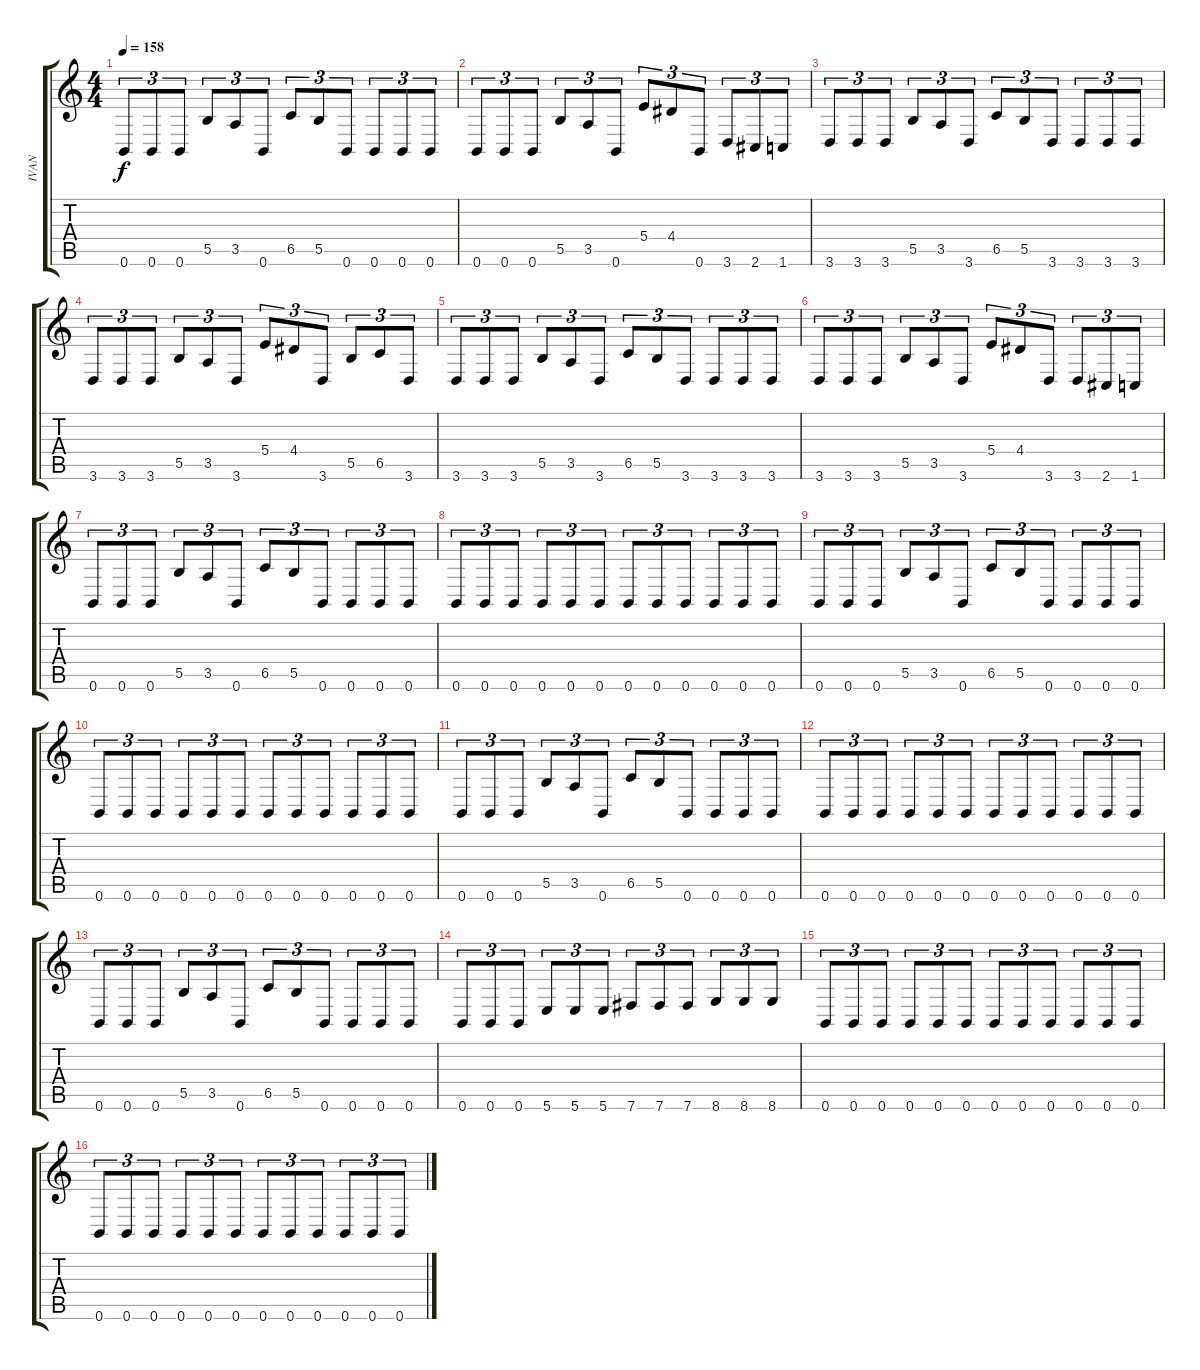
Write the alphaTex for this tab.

\track ("IVAN" "IVAN") {instrument distortionguitar}
\staff {score tabs}
\tuning (Db4 Ab3 E3 B2 Gb2 B1) {hide}
\ts (4 4)
\tempo 158
\clef g2
\ks c
0.6.8{tu (3 2) dy f} 0.6.8{tu (3 2)} 0.6.8{tu (3 2)} 5.5.8{tu (3 2)} 3.5.8{tu (3 2)} 0.6.8{tu (3 2)} 6.5.8{tu (3 2)} 5.5.8{tu (3 2)} 0.6.8{tu (3 2)} 0.6.8{tu (3 2)} 0.6.8{tu (3 2)} 0.6.8{tu (3 2)} |
0.6.8{tu (3 2)} 0.6.8{tu (3 2)} 0.6.8{tu (3 2)} 5.5.8{tu (3 2)} 3.5.8{tu (3 2)} 0.6.8{tu (3 2)} 5.4.8{tu (3 2)} 4.4.8{tu (3 2)} 0.6.8{tu (3 2)} 3.6.8{tu (3 2)} 2.6.8{tu (3 2)} 1.6.8{tu (3 2)} |
3.6.8{tu (3 2)} 3.6.8{tu (3 2)} 3.6.8{tu (3 2)} 5.5.8{tu (3 2)} 3.5.8{tu (3 2)} 3.6.8{tu (3 2)} 6.5.8{tu (3 2)} 5.5.8{tu (3 2)} 3.6.8{tu (3 2)} 3.6.8{tu (3 2)} 3.6.8{tu (3 2)} 3.6.8{tu (3 2)} |
3.6.8{tu (3 2)} 3.6.8{tu (3 2)} 3.6.8{tu (3 2)} 5.5.8{tu (3 2)} 3.5.8{tu (3 2)} 3.6.8{tu (3 2)} 5.4.8{tu (3 2)} 4.4.8{tu (3 2)} 3.6.8{tu (3 2)} 5.5.8{tu (3 2)} 6.5.8{tu (3 2)} 3.6.8{tu (3 2)} |
3.6.8{tu (3 2)} 3.6.8{tu (3 2)} 3.6.8{tu (3 2)} 5.5.8{tu (3 2)} 3.5.8{tu (3 2)} 3.6.8{tu (3 2)} 6.5.8{tu (3 2)} 5.5.8{tu (3 2)} 3.6.8{tu (3 2)} 3.6.8{tu (3 2)} 3.6.8{tu (3 2)} 3.6.8{tu (3 2)} |
3.6.8{tu (3 2)} 3.6.8{tu (3 2)} 3.6.8{tu (3 2)} 5.5.8{tu (3 2)} 3.5.8{tu (3 2)} 3.6.8{tu (3 2)} 5.4.8{tu (3 2)} 4.4.8{tu (3 2)} 3.6.8{tu (3 2)} 3.6.8{tu (3 2)} 2.6.8{tu (3 2)} 1.6.8{tu (3 2)} |
0.6.8{tu (3 2)} 0.6.8{tu (3 2)} 0.6.8{tu (3 2)} 5.5.8{tu (3 2)} 3.5.8{tu (3 2)} 0.6.8{tu (3 2)} 6.5.8{tu (3 2)} 5.5.8{tu (3 2)} 0.6.8{tu (3 2)} 0.6.8{tu (3 2)} 0.6.8{tu (3 2)} 0.6.8{tu (3 2)} |
0.6.8{tu (3 2)} 0.6.8{tu (3 2)} 0.6.8{tu (3 2)} 0.6.8{tu (3 2)} 0.6.8{tu (3 2)} 0.6.8{tu (3 2)} 0.6.8{tu (3 2)} 0.6.8{tu (3 2)} 0.6.8{tu (3 2)} 0.6.8{tu (3 2)} 0.6.8{tu (3 2)} 0.6.8{tu (3 2)} |
0.6.8{tu (3 2)} 0.6.8{tu (3 2)} 0.6.8{tu (3 2)} 5.5.8{tu (3 2)} 3.5.8{tu (3 2)} 0.6.8{tu (3 2)} 6.5.8{tu (3 2)} 5.5.8{tu (3 2)} 0.6.8{tu (3 2)} 0.6.8{tu (3 2)} 0.6.8{tu (3 2)} 0.6.8{tu (3 2)} |
0.6.8{tu (3 2)} 0.6.8{tu (3 2)} 0.6.8{tu (3 2)} 0.6.8{tu (3 2)} 0.6.8{tu (3 2)} 0.6.8{tu (3 2)} 0.6.8{tu (3 2)} 0.6.8{tu (3 2)} 0.6.8{tu (3 2)} 0.6.8{tu (3 2)} 0.6.8{tu (3 2)} 0.6.8{tu (3 2)} |
0.6.8{tu (3 2)} 0.6.8{tu (3 2)} 0.6.8{tu (3 2)} 5.5.8{tu (3 2)} 3.5.8{tu (3 2)} 0.6.8{tu (3 2)} 6.5.8{tu (3 2)} 5.5.8{tu (3 2)} 0.6.8{tu (3 2)} 0.6.8{tu (3 2)} 0.6.8{tu (3 2)} 0.6.8{tu (3 2)} |
0.6.8{tu (3 2)} 0.6.8{tu (3 2)} 0.6.8{tu (3 2)} 0.6.8{tu (3 2)} 0.6.8{tu (3 2)} 0.6.8{tu (3 2)} 0.6.8{tu (3 2)} 0.6.8{tu (3 2)} 0.6.8{tu (3 2)} 0.6.8{tu (3 2)} 0.6.8{tu (3 2)} 0.6.8{tu (3 2)} |
0.6.8{tu (3 2)} 0.6.8{tu (3 2)} 0.6.8{tu (3 2)} 5.5.8{tu (3 2)} 3.5.8{tu (3 2)} 0.6.8{tu (3 2)} 6.5.8{tu (3 2)} 5.5.8{tu (3 2)} 0.6.8{tu (3 2)} 0.6.8{tu (3 2)} 0.6.8{tu (3 2)} 0.6.8{tu (3 2)} |
0.6.8{tu (3 2)} 0.6.8{tu (3 2)} 0.6.8{tu (3 2)} 5.6.8{tu (3 2)} 5.6.8{tu (3 2)} 5.6.8{tu (3 2)} 7.6.8{tu (3 2)} 7.6.8{tu (3 2)} 7.6.8{tu (3 2)} 8.6.8{tu (3 2)} 8.6.8{tu (3 2)} 8.6.8{tu (3 2)} |
0.6.8{tu (3 2)} 0.6.8{tu (3 2)} 0.6.8{tu (3 2)} 0.6.8{tu (3 2)} 0.6.8{tu (3 2)} 0.6.8{tu (3 2)} 0.6.8{tu (3 2)} 0.6.8{tu (3 2)} 0.6.8{tu (3 2)} 0.6.8{tu (3 2)} 0.6.8{tu (3 2)} 0.6.8{tu (3 2)} |
0.6.8{tu (3 2)} 0.6.8{tu (3 2)} 0.6.8{tu (3 2)} 0.6.8{tu (3 2)} 0.6.8{tu (3 2)} 0.6.8{tu (3 2)} 0.6.8{tu (3 2)} 0.6.8{tu (3 2)} 0.6.8{tu (3 2)} 0.6.8{tu (3 2)} 0.6.8{tu (3 2)} 0.6.8{tu (3 2)}
